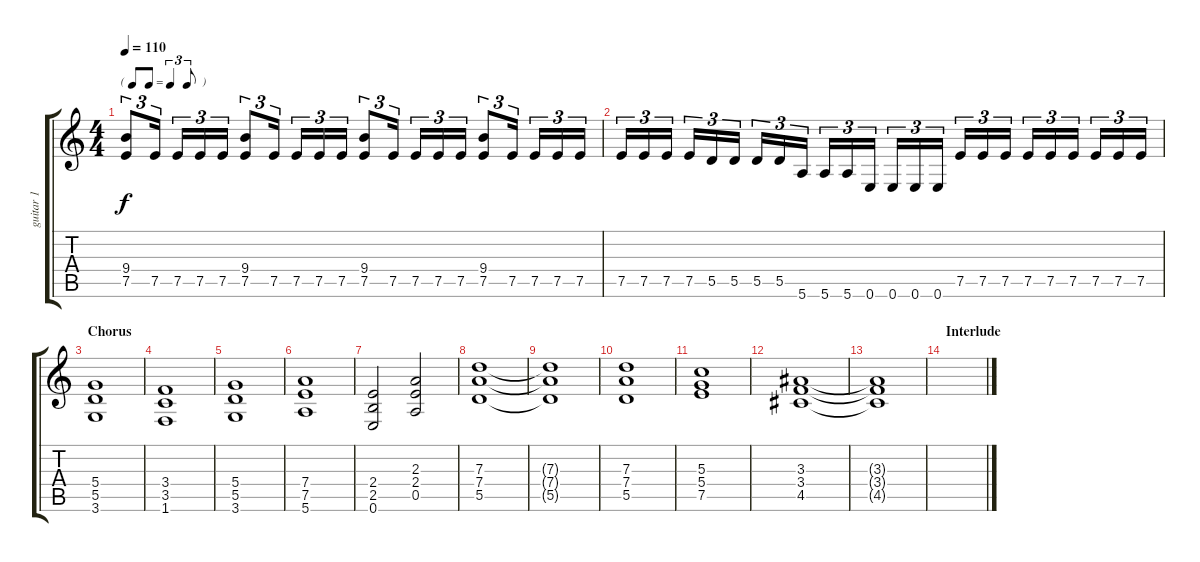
\track ("guitar 1" "guitar 1") {instrument overdrivenguitar}
\staff {score tabs}
\tuning (E4 B3 G3 D3 A2 E2) {hide}
\ts (4 4)
\tf triplet8th
\tempo 110
\clef g2
\ks c
(9.4 7.5).8{tu (3 2) dy f} 7.5.16{tu (3 2)} 7.5.16{tu (3 2)} 7.5.16{tu (3 2)} 7.5.16{tu (3 2)} (9.4 7.5).8{tu (3 2)} 7.5.16{tu (3 2)} 7.5.16{tu (3 2)} 7.5.16{tu (3 2)} 7.5.16{tu (3 2)} (9.4 7.5).8{tu (3 2)} 7.5.16{tu (3 2)} 7.5.16{tu (3 2)} 7.5.16{tu (3 2)} 7.5.16{tu (3 2)} (9.4 7.5).8{tu (3 2)} 7.5.16{tu (3 2)} 7.5.16{tu (3 2)} 7.5.16{tu (3 2)} 7.5.16{tu (3 2)} |
7.5.16{tu (3 2)} 7.5.16{tu (3 2)} 7.5.16{tu (3 2)} 7.5.16{tu (3 2)} 5.5.16{tu (3 2)} 5.5.16{tu (3 2)} 5.5.16{tu (3 2)} 5.5.16{tu (3 2)} 5.6.16{tu (3 2)} 5.6.16{tu (3 2)} 5.6.16{tu (3 2)} 0.6.16{tu (3 2)} 0.6.16{tu (3 2)} 0.6.16{tu (3 2)} 0.6.16{tu (3 2)} 7.5.16{tu (3 2)} 7.5.16{tu (3 2)} 7.5.16{tu (3 2)} 7.5.16{tu (3 2)} 7.5.16{tu (3 2)} 7.5.16{tu (3 2)} 7.5.16{tu (3 2)} 7.5.16{tu (3 2)} 7.5.16{tu (3 2)} |
\section ("" "Chorus")
(5.4 5.5 3.6).1 |
(3.4 3.5 1.6).1 |
(5.4 5.5 3.6).1 |
(7.4 7.5 5.6).1 |
(2.4 2.5 0.6).2 (2.3 2.4 0.5).2 |
(7.3 7.4 5.5).1 |
(7.3{t} 7.4{t} 5.5{t}).1 |
(7.3 7.4 5.5).1 |
(5.3 5.4 7.5).1 |
(3.3 3.4 4.5).1 |
(3.3{t} 3.4{t} 4.5{t}).1 |
\section ("" "Interlude")
